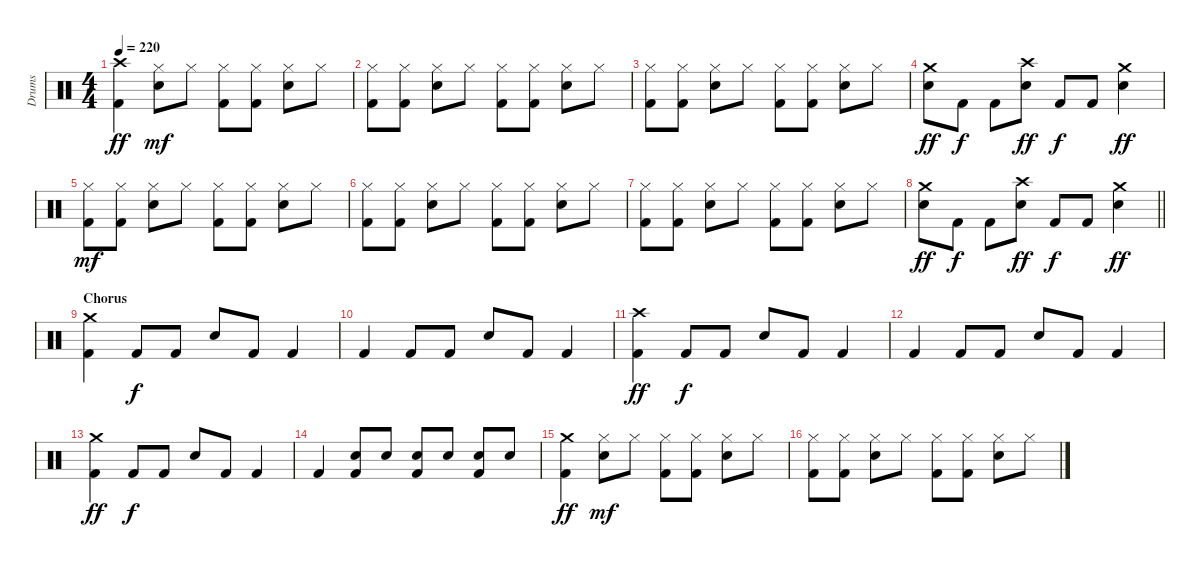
\track ("Drums" "Drums") {instrument percussion}
\staff {score}
\articulation defaults
\ts (4 4)
\tempo 220
\clef neutral
\ks c
("Crash high (hit)" "Kick (hit) 2").4{dy ff} ("Hi-Hat (closed)" "Electric Snare (hit)").8{dy mf} "Hi-Hat (closed)".8 ("Hi-Hat (closed)" "Kick (hit) 2").8 ("Hi-Hat (closed)" "Kick (hit) 2").8 ("Hi-Hat (closed)" "Electric Snare (hit)").8 "Hi-Hat (closed)".8 |
("Hi-Hat (closed)" "Kick (hit) 2").8 ("Hi-Hat (closed)" "Kick (hit) 2").8 ("Hi-Hat (closed)" "Electric Snare (hit)").8 "Hi-Hat (closed)".8 ("Hi-Hat (closed)" "Kick (hit) 2").8 ("Hi-Hat (closed)" "Kick (hit) 2").8 ("Hi-Hat (closed)" "Electric Snare (hit)").8 "Hi-Hat (closed)".8 |
("Hi-Hat (closed)" "Kick (hit) 2").8 ("Hi-Hat (closed)" "Kick (hit) 2").8 ("Hi-Hat (closed)" "Electric Snare (hit)").8 "Hi-Hat (closed)".8 ("Hi-Hat (closed)" "Kick (hit) 2").8 ("Hi-Hat (closed)" "Kick (hit) 2").8 ("Hi-Hat (closed)" "Electric Snare (hit)").8 "Hi-Hat (closed)".8 |
("Crash medium (hit)" "Electric Snare (hit)").8{dy ff} "Kick (hit) 2".8{dy f} "Kick (hit) 2".8 ("Crash high (hit)" "Electric Snare (hit)").8{dy ff} "Kick (hit) 2".8{dy f} "Kick (hit) 2".8 ("Crash medium (hit)" "Electric Snare (hit)").4{dy ff} |
("Hi-Hat (closed)" "Kick (hit) 2").8{dy mf} ("Hi-Hat (closed)" "Kick (hit) 2").8 ("Hi-Hat (closed)" "Electric Snare (hit)").8 "Hi-Hat (closed)".8 ("Hi-Hat (closed)" "Kick (hit) 2").8 ("Hi-Hat (closed)" "Kick (hit) 2").8 ("Hi-Hat (closed)" "Electric Snare (hit)").8 "Hi-Hat (closed)".8 |
("Hi-Hat (closed)" "Kick (hit) 2").8 ("Hi-Hat (closed)" "Kick (hit) 2").8 ("Hi-Hat (closed)" "Electric Snare (hit)").8 "Hi-Hat (closed)".8 ("Hi-Hat (closed)" "Kick (hit) 2").8 ("Hi-Hat (closed)" "Kick (hit) 2").8 ("Hi-Hat (closed)" "Electric Snare (hit)").8 "Hi-Hat (closed)".8 |
("Hi-Hat (closed)" "Kick (hit) 2").8 ("Hi-Hat (closed)" "Kick (hit) 2").8 ("Hi-Hat (closed)" "Electric Snare (hit)").8 "Hi-Hat (closed)".8 ("Hi-Hat (closed)" "Kick (hit) 2").8 ("Hi-Hat (closed)" "Kick (hit) 2").8 ("Hi-Hat (closed)" "Electric Snare (hit)").8 "Hi-Hat (closed)".8 |
\barLineRight lightlight
("Crash medium (hit)" "Electric Snare (hit)").8{dy ff} "Kick (hit) 2".8{dy f} "Kick (hit) 2".8 ("Crash high (hit)" "Electric Snare (hit)").8{dy ff} "Kick (hit) 2".8{dy f} "Kick (hit) 2".8 ("Crash medium (hit)" "Electric Snare (hit)").4{dy ff} |
\section ("" "Chorus")
("Crash medium (hit)" "Kick (hit) 2").4 "Kick (hit) 2".8{dy f} "Kick (hit) 2".8 "Electric Snare (hit)".8 "Kick (hit) 2".8 "Kick (hit) 2".4 |
"Kick (hit) 2".4 "Kick (hit) 2".8 "Kick (hit) 2".8 "Electric Snare (hit)".8 "Kick (hit) 2".8 "Kick (hit) 2".4 |
("Crash high (hit)" "Kick (hit) 2").4{dy ff} "Kick (hit) 2".8{dy f} "Kick (hit) 2".8 "Electric Snare (hit)".8 "Kick (hit) 2".8 "Kick (hit) 2".4 |
"Kick (hit) 2".4 "Kick (hit) 2".8 "Kick (hit) 2".8 "Electric Snare (hit)".8 "Kick (hit) 2".8 "Kick (hit) 2".4 |
("Crash medium (hit)" "Kick (hit) 2").4{dy ff} "Kick (hit) 2".8{dy f} "Kick (hit) 2".8 "Electric Snare (hit)".8 "Kick (hit) 2".8 "Kick (hit) 2".4 |
"Kick (hit) 2".4 ("Electric Snare (hit)" "Kick (hit) 2").8 "Electric Snare (hit)".8 ("Electric Snare (hit)" "Kick (hit) 2").8 "Electric Snare (hit)".8 ("Electric Snare (hit)" "Kick (hit) 2").8 "Electric Snare (hit)".8 |
("Crash medium (hit)" "Kick (hit) 2").4{dy ff} ("Hi-Hat (closed)" "Electric Snare (hit)").8{dy mf} "Hi-Hat (closed)".8 ("Hi-Hat (closed)" "Kick (hit) 2").8 ("Hi-Hat (closed)" "Kick (hit) 2").8 ("Hi-Hat (closed)" "Electric Snare (hit)").8 "Hi-Hat (closed)".8 |
("Hi-Hat (closed)" "Kick (hit) 2").8 ("Hi-Hat (closed)" "Kick (hit) 2").8 ("Hi-Hat (closed)" "Electric Snare (hit)").8 "Hi-Hat (closed)".8 ("Hi-Hat (closed)" "Kick (hit) 2").8 ("Hi-Hat (closed)" "Kick (hit) 2").8 ("Hi-Hat (closed)" "Electric Snare (hit)").8 "Hi-Hat (closed)".8
